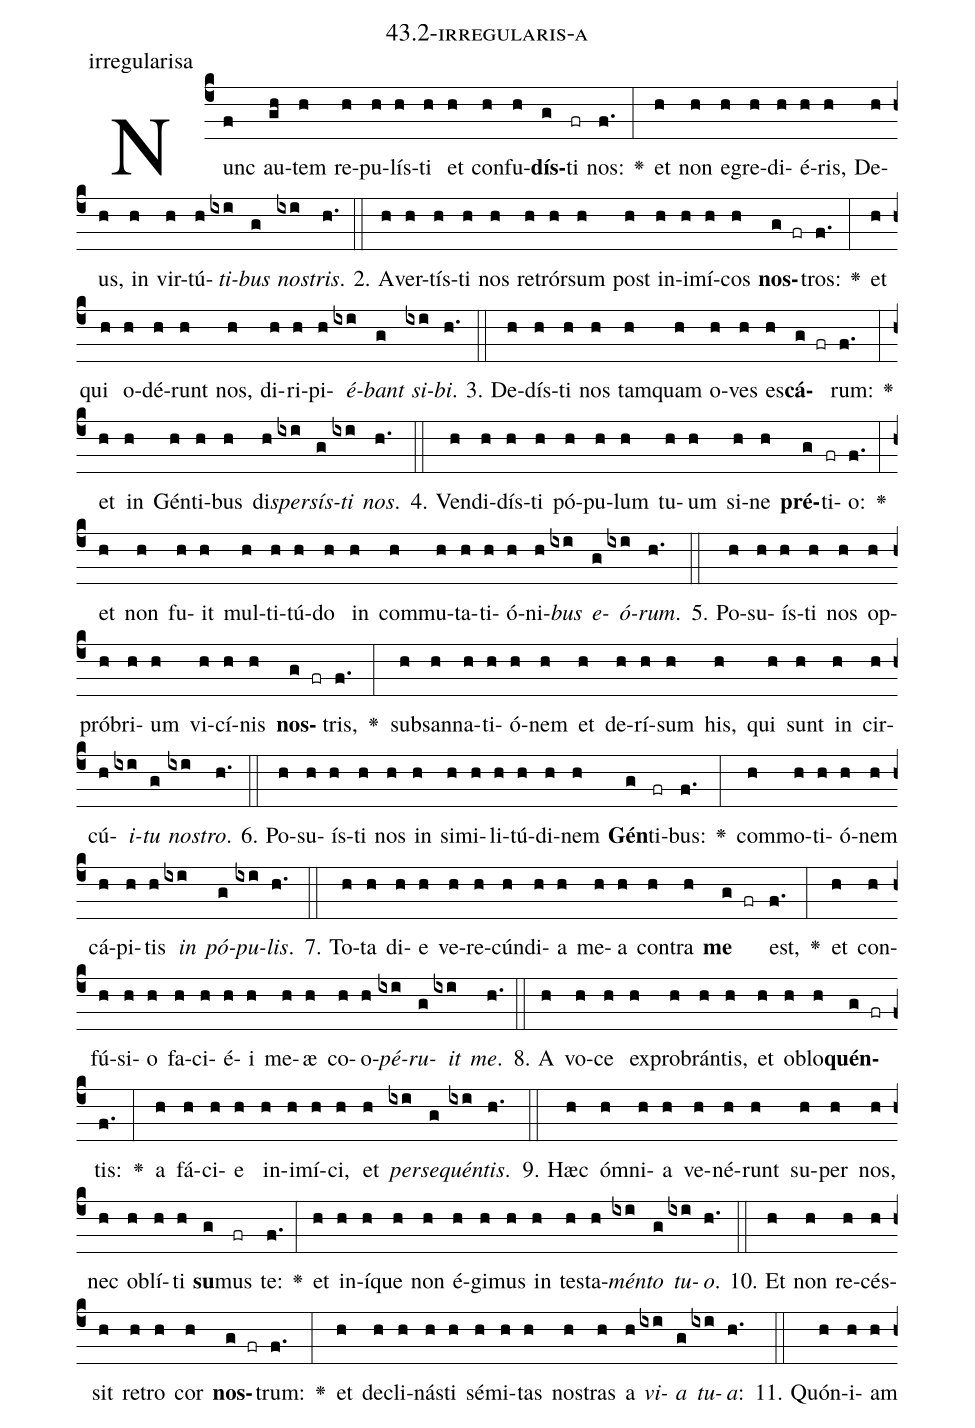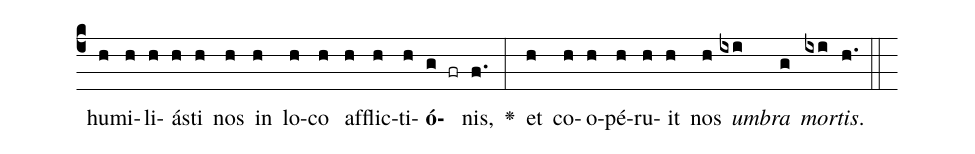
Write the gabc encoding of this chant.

name: 43.2-irregularis-a;
annotation: irregularisa;
%%
(c4)Nunc(f) au(gh)tem(h) re(h)pu(h)lís(h)ti(h) et(h) con(h)fu(h)<b>dís</b>(g)ti(fr) nos:(f.) <v>\greheightstar</v>(:) et(h) non(h) e(h)gre(h)di(h)é(h)ris,(h) De(h)us,(h) in(h) vir(h)tú(h)<i>ti</i>(ixi)<i>bus</i>(g) <i>nos</i>(ixi)<i>tris</i>.(h.) (::)
2. A(h)ver(h)tís(h)ti(h) nos(h) re(h)trór(h)sum(h) post(h) in(h)i(h)mí(h)cos(h) <b>nos</b>(g fr)tros:(f.) <v>\greheightstar</v>(:) et(h) qui(h) o(h)dé(h)runt(h) nos,(h) di(h)ri(h)pi(h)<i>é</i>(ixi)<i>bant</i>(g) <i>si</i>(ixi)<i>bi</i>.(h.) (::)
3. De(h)dís(h)ti(h) nos(h) tam(h)quam(h) o(h)ves(h) es(h)<b>cá</b>(g fr)rum:(f.) <v>\greheightstar</v>(:) et(h) in(h) Gén(h)ti(h)bus(h) di(h)<i>sper</i>(ixi)<i>sís</i>(g)<i>ti</i>(ixi) <i>nos</i>.(h.) (::)
4. Ven(h)di(h)dís(h)ti(h) pó(h)pu(h)lum(h) tu(h)um(h) si(h)ne(h) <b>pré</b>(g)ti(fr)o:(f.) <v>\greheightstar</v>(:) et(h) non(h) fu(h)it(h) mul(h)ti(h)tú(h)do(h) in(h) com(h)mu(h)ta(h)ti(h)ó(h)ni(h)<i>bus</i>(ixi) <i>e</i>(g)<i>ó</i>(ixi)<i>rum</i>.(h.) (::)
5. Po(h)su(h)ís(h)ti(h) nos(h) op(h)pró(h)bri(h)um(h) vi(h)cí(h)nis(h) <b>nos</b>(g fr)tris,(f.) <v>\greheightstar</v>(:) sub(h)san(h)na(h)ti(h)ó(h)nem(h) et(h) de(h)rí(h)sum(h) his,(h) qui(h) sunt(h) in(h) cir(h)cú(h)<i>i</i>(ixi)<i>tu</i>(g) <i>nos</i>(ixi)<i>tro</i>.(h.) (::)
6. Po(h)su(h)ís(h)ti(h) nos(h) in(h) si(h)mi(h)li(h)tú(h)di(h)nem(h) <b>Gén</b>(g)ti(fr)bus:(f.) <v>\greheightstar</v>(:) com(h)mo(h)ti(h)ó(h)nem(h) cá(h)pi(h)tis(h) <i>in</i>(ixi) <i>pó</i>(g)<i>pu</i>(ixi)<i>lis</i>.(h.) (::)
7. To(h)ta(h) di(h)e(h) ve(h)re(h)cún(h)di(h)a(h) me(h)a(h) con(h)tra(h) <b>me</b>(g fr) est,(f.) <v>\greheightstar</v>(:) et(h) con(h)fú(h)si(h)o(h) fa(h)ci(h)é(h)i(h) me(h)æ(h) co(h)o(h)<i>pé</i>(ixi)<i>ru</i>(g)<i>it</i>(ixi) <i>me</i>.(h.) (::)
8. A(h) vo(h)ce(h) ex(h)pro(h)brán(h)tis,(h) et(h) ob(h)lo(h)<b>quén</b>(g fr)tis:(f.) <v>\greheightstar</v>(:) a(h) fá(h)ci(h)e(h) in(h)i(h)mí(h)ci,(h) et(h) <i>per</i>(ixi)<i>se</i>(g)<i>quén</i>(ixi)<i>tis</i>.(h.) (::)
9. Hæc(h) óm(h)ni(h)a(h) ve(h)né(h)runt(h) su(h)per(h) nos,(h) nec(h) ob(h)lí(h)ti(h) <b>su</b>(g)mus(fr) te:(f.) <v>\greheightstar</v>(:) et(h) in(h)í(h)que(h) non(h) é(h)gi(h)mus(h) in(h) tes(h)ta(h)<i>mén</i>(ixi)<i>to</i>(g) <i>tu</i>(ixi)<i>o</i>.(h.) (::)
10. Et(h) non(h) re(h)cés(h)sit(h) re(h)tro(h) cor(h) <b>nos</b>(g fr)trum:(f.) <v>\greheightstar</v>(:) et(h) de(h)cli(h)nás(h)ti(h) sé(h)mi(h)tas(h) nos(h)tras(h) a(h) <i>vi</i>(ixi)<i>a</i>(g) <i>tu</i>(ixi)<i>a</i>:(h.) (::)
11. Quón(h)i(h)am(h) hu(h)mi(h)li(h)ás(h)ti(h) nos(h) in(h) lo(h)co(h) af(h)flic(h)ti(h)<b>ó</b>(g fr)nis,(f.) <v>\greheightstar</v>(:) et(h) co(h)o(h)pé(h)ru(h)it(h) nos(h) <i>um</i>(ixi)<i>bra</i>(g) <i>mor</i>(ixi)<i>tis</i>.(h.) (::)
